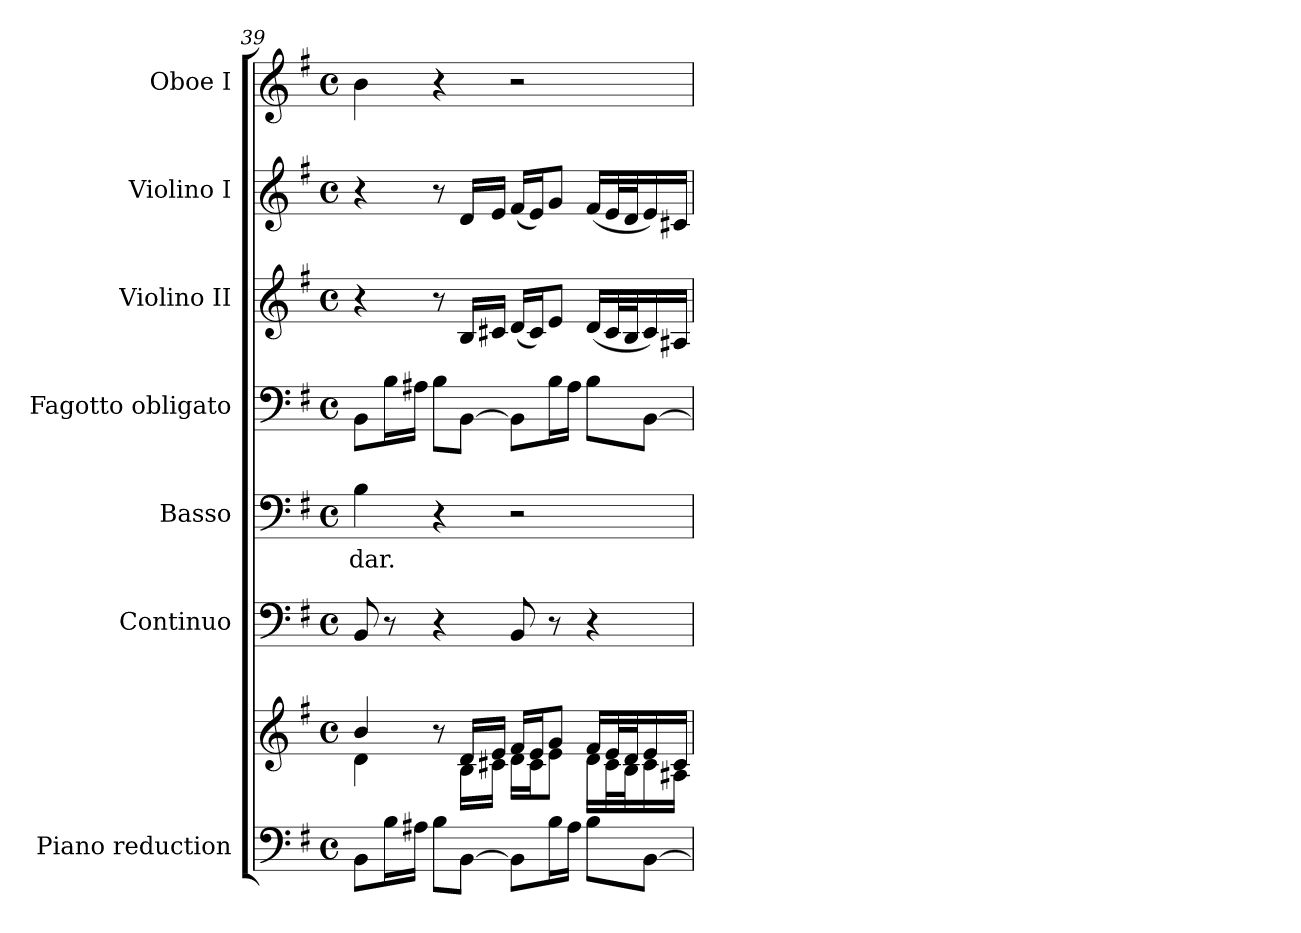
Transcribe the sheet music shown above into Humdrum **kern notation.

**kern	**kern	**kern	**kern	**text	**kern	**kern	**kern	**kern
*part7	*part7	*part6	*part5	*part5	*part4	*part3	*part2	*part1
*staff8	*staff7	*staff6	*staff5	*staff5	*staff4	*staff3	*staff2	*staff1
*I"Piano reduction	*	*I"Continuo	*I"Basso	*	*I"Fagotto obligato	*I"Violino II	*I"Violino I	*I"Oboe I
*I'Pno	*	*	*	*	*	*I'Vln	*I'Vln	*I'Ob
*clefF4	*clefG2	*clefF4	*clefF4	*	*clefF4	*clefG2	*clefG2	*clefG2
*k[f#]	*k[f#]	*k[f#]	*k[f#]	*	*k[f#]	*k[f#]	*k[f#]	*k[f#]
*M4/4	*M4/4	*M4/4	*M4/4	*	*M4/4	*M4/4	*M4/4	*M4/4
*met(c)	*met(c)	*met(c)	*met(c)	*	*met(c)	*met(c)	*met(c)	*met(c)
=39	=39	=39	=39	=39	=39	=39	=39	=39
*	*^	*	*	*	*	*	*	*
!	!	!	!	!	!LO:LY:b	!	!	!	!
8BB\L	4b/	4d\	8BB/	4B\	-dar.	8BB\L	4r	4r	4b\
16B\L	.	.	8r	.	.	16B\L	.	.	.
16A#X\JJ	.	.	.	.	.	16A#X\JJ	.	.	.
8B\L	8r	8ryy	4r	4r	.	8B\L	8r	8r	4r
[8BB\J	16d/LL	16B\LL	.	.	.	[8BB\J	16B/LL	16d/LL	.
.	16e/JJ	16c#X\JJ	.	.	.	.	16c#X/JJ	16e/JJ	.
8BB\L]	16f#/LL	16d\LL	8BB/	2r	.	8BB\L]	(<16d/LL	(<16f#/LL	2r
.	16e/J	16c#\J	.	.	.	.	16c#/J)	16e/J)	.
16B\L	8g/J	8e\J	8r	.	.	16B\L	8e/J	8g/J	.
16A#\JJ	.	.	.	.	.	16A#\JJ	.	.	.
8B\L	16f#/LL	16d\LL	4r	.	.	8B\L	(<16d/LL	(<16f#/LL	.
.	32e/L	32c#\L	.	.	.	.	32c#/L	32e/L	.
.	32d/J	32B\J	.	.	.	.	32B/J	32d/J	.
[8BB\J	16e/	16c#\	.	.	.	[8BB\J	16c#/)	16e/)	.
.	16c#/JJ	16A#X\JJ	.	.	.	.	16A#X/JJ	16c#X/JJ	.
*	*v	*v	*	*	*	*	*	*	*
=	=	=	=	=	=	=	=	=
*-	*-	*-	*-	*-	*-	*-	*-	*-
